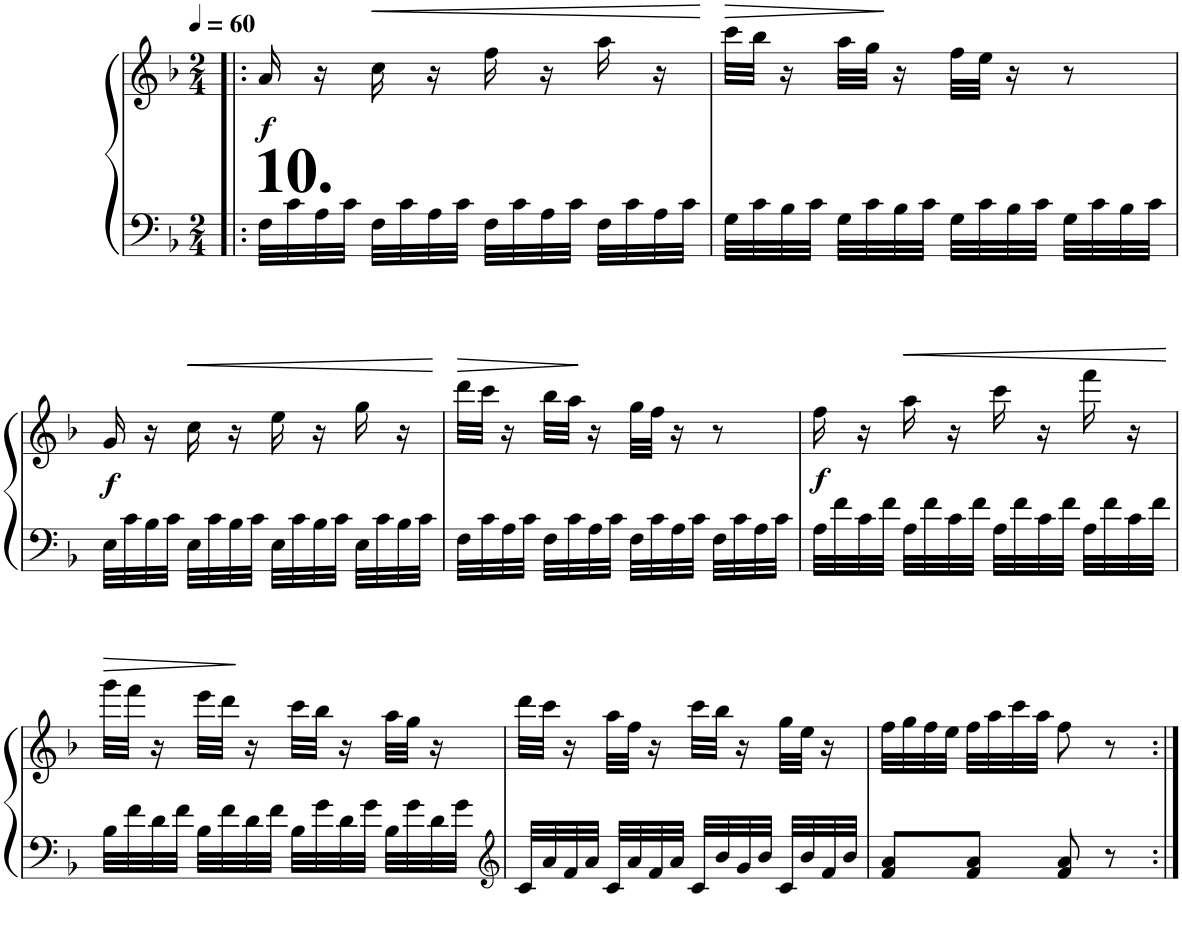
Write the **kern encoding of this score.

**kern	**kern	**dynam
*part1	*part1	*part1
*staff2	*staff1	*staff1/2
*I"Piano	*	*
*I'Pno.	*	*
!!LO:PB:g=z
*clefF4	*clefG2	*
*k[b-]	*k[b-]	*
*M2/4	*M2/4	*
*MM60	*MM60	*
=72!|:	=72!|:	=72!|:
!	!LO:TX:b:B:t=10.	!
!	!	!LO:DY:b
32F\LLL	16a/	f
32c\	.	.
32A\	16r	.
32c\JJJ	.	.
!	!	!LO:HP:b
32F\LLL	16cc\	<
32c\	.	.
32A\	16r	.
32c\JJJ	.	.
32F\LLL	16ff\	.
32c\	.	.
32A\	16r	.
32c\JJJ	.	.
32F\LLL	16aa\	.
32c\	.	.
32A\	16r	.
32c\JJJ	.	.
.	.	[
=73	=73	=73
!	!	!LO:HP:b
32G\LLL	32ccc\LLL	>
32c\	32bb-\JJJ	.
32B-\	16r	.
32c\JJJ	.	.
32G\LLL	32aa\LLL	.
32c\	32gg\JJJ	.
32B-\	16r	]
32c\JJJ	.	.
32G\LLL	32ff\LLL	.
32c\	32ee\JJJ	.
32B-\	16r	.
32c\JJJ	.	.
32G\LLL	8r	.
32c\	.	.
32B-\	.	.
32c\JJJ	.	.
!!LO:LB:g=z
=74	=74	=74
!	!	!LO:DY:b
32E\LLL	16g/	f
32c\	.	.
32B-\	16r	.
32c\JJJ	.	.
!	!	!LO:HP:b
32E\LLL	16cc\	<
32c\	.	.
32B-\	16r	.
32c\JJJ	.	.
32E\LLL	16ee\	.
32c\	.	.
32B-\	16r	.
32c\JJJ	.	.
32E\LLL	16gg\	.
32c\	.	.
32B-\	16r	.
32c\JJJ	.	.
.	.	[
=75	=75	=75
!	!	!LO:HP:b
32F\LLL	32ddd\LLL	>
32c\	32ccc\JJJ	.
32A\	16r	.
32c\JJJ	.	.
32F\LLL	32bb-\LLL	.
32c\	32aa\JJJ	.
32A\	16r	]
32c\JJJ	.	.
32F\LLL	32gg\LLL	.
32c\	32ff\JJJ	.
32A\	16r	.
32c\JJJ	.	.
32F\LLL	8r	.
32c\	.	.
32A\	.	.
32c\JJJ	.	.
=76	=76	=76
!	!	!LO:DY:b
32A\LLL	16ff\	f
32f\	.	.
32c\	16r	.
32f\JJJ	.	.
!	!	!LO:HP:b
32A\LLL	16aa\	<
32f\	.	.
32c\	16r	.
32f\JJJ	.	.
32A\LLL	16ccc\	.
32f\	.	.
32c\	16r	.
32f\JJJ	.	.
32A\LLL	16fff\	.
32f\	.	.
32c\	16r	.
32f\JJJ	.	.
.	.	[
!!LO:LB:g=z
=77	=77	=77
!	!	!LO:HP:b
32B-\LLL	32ggg\LLL	>
32f\	32fff\JJJ	.
32d\	16r	.
32f\JJJ	.	.
32B-\LLL	32eee\LLL	.
32f\	32ddd\JJJ	.
32d\	16r	]
32f\JJJ	.	.
32B-\LLL	32ccc\LLL	.
32g\	32bb-\JJJ	.
32d\	16r	.
32g\JJJ	.	.
32B-\LLL	32aa\LLL	.
32g\	32gg\JJJ	.
32d\	16r	.
32g\JJJ	.	.
=78	=78	=78
*clefG2	*	*
32c/LLL	32ddd\LLL	.
32a/	32ccc\JJJ	.
32f/	16r	.
32a/JJJ	.	.
32c/LLL	32aa\LLL	.
32a/	32ff\JJJ	.
32f/	16r	.
32a/JJJ	.	.
32c/LLL	32ccc\LLL	.
32b-/	32bb-\JJJ	.
32g/	16r	.
32b-/JJJ	.	.
32c/LLL	32gg\LLL	.
32b-/	32ee\JJJ	.
32f/	16r	.
32b-/JJJ	.	.
=79	=79	=79
8f/ 8a/L	32ff\LLL	.
.	32gg\	.
.	32ff\	.
.	32ee\JJJ	.
8f/ 8a/J	32ff\LLL	.
.	32aa\	.
.	32ccc\	.
.	32aa\JJJ	.
8f/ 8a/	8ff\	.
8r	8r	.
=:|!	=:|!	=:|!
*-	*-	*-
